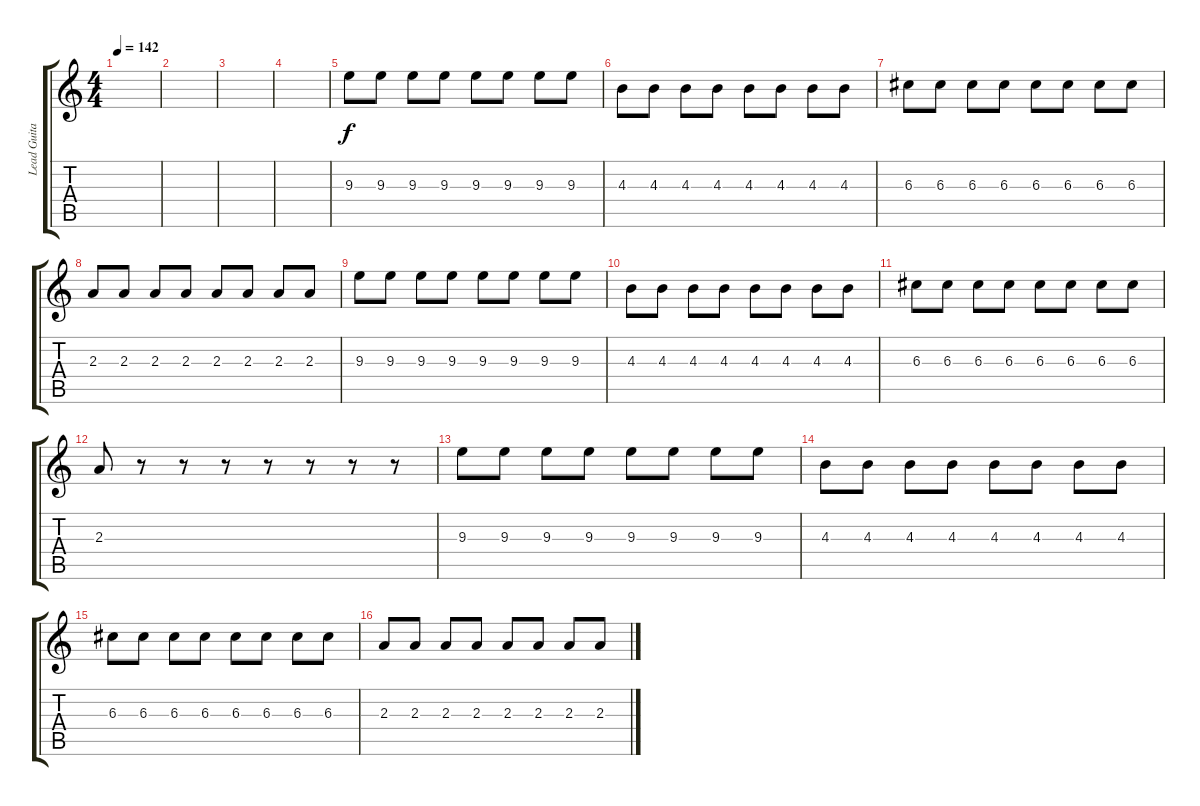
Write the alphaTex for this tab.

\track ("Lead Guitar" "Lead Guita") {instrument electricguitarclean}
\staff {score tabs}
\tuning (E4 B3 G3 D3 A2 E2) {hide}
\ts (4 4)
\tempo 142
\clef g2
\ks c
|
|
|
|
9.3.8 9.3.8 9.3.8 9.3.8 9.3.8 9.3.8 9.3.8 9.3.8 |
4.3.8 4.3.8 4.3.8 4.3.8 4.3.8 4.3.8 4.3.8 4.3.8 |
6.3.8 6.3.8 6.3.8 6.3.8 6.3.8 6.3.8 6.3.8 6.3.8 |
2.3.8 2.3.8 2.3.8 2.3.8 2.3.8 2.3.8 2.3.8 2.3.8 |
9.3.8 9.3.8 9.3.8 9.3.8 9.3.8 9.3.8 9.3.8 9.3.8 |
4.3.8 4.3.8 4.3.8 4.3.8 4.3.8 4.3.8 4.3.8 4.3.8 |
6.3.8 6.3.8 6.3.8 6.3.8 6.3.8 6.3.8 6.3.8 6.3.8 |
2.3.8 r.8 r.8 r.8 r.8 r.8 r.8 r.8 |
9.3.8 9.3.8 9.3.8 9.3.8 9.3.8 9.3.8 9.3.8 9.3.8 |
4.3.8 4.3.8 4.3.8 4.3.8 4.3.8 4.3.8 4.3.8 4.3.8 |
6.3.8 6.3.8 6.3.8 6.3.8 6.3.8 6.3.8 6.3.8 6.3.8 |
2.3.8 2.3.8 2.3.8 2.3.8 2.3.8 2.3.8 2.3.8 2.3.8
